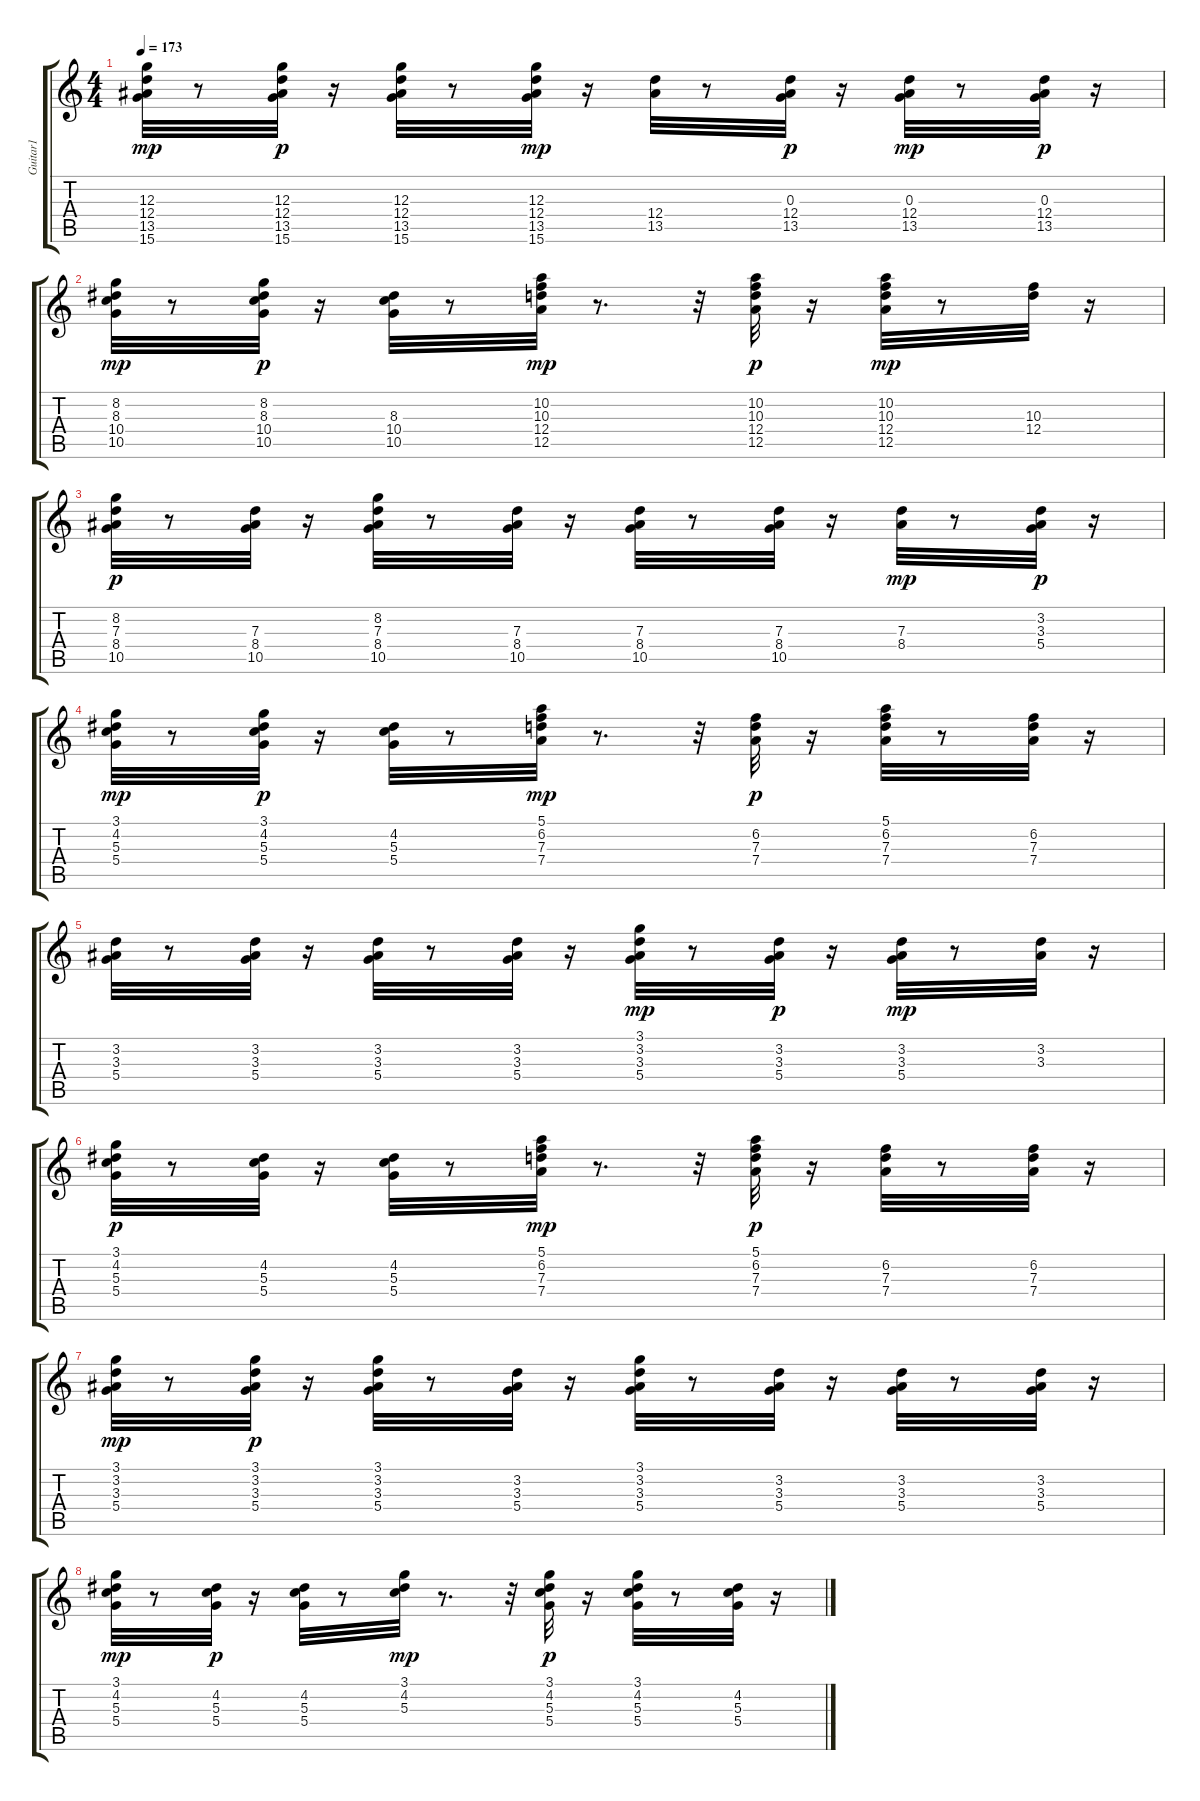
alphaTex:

\track ("Guitar1" "Guitar1") {instrument electricguitarclean}
\staff {score tabs}
\tuning (E4 B3 G3 D3 A2 E2) {hide}
\ts (4 4)
\tempo 173
\clef g2
\ks c
(12.3 12.4 13.5 15.6).32{dy mp} r.8 (12.3 12.4 13.5 15.6).32{dy p} r.16 (12.3 12.4 13.5 15.6).32 r.8 (12.3 12.4 13.5 15.6).32{dy mp} r.16 (12.4 13.5).32 r.8 (0.3 12.4 13.5).32{dy p} r.16 (0.3 12.4 13.5).32{dy mp} r.8 (0.3 12.4 13.5).32{dy p} r.16 |
(8.2 8.3 10.4 10.5).32{dy mp} r.8 (8.2 8.3 10.4 10.5).32{dy p} r.16 (8.3 10.4 10.5).32 r.8 (10.2 10.3 12.4 12.5).32{dy mp} r.8{d} r.32 (10.2 10.3 12.4 12.5).32{dy p} r.16 (10.2 10.3 12.4 12.5).32{dy mp} r.8 (10.3 12.4).32 r.16 |
(8.2 7.3 8.4 10.5).32{dy p} r.8 (7.3 8.4 10.5).32 r.16 (8.2 7.3 8.4 10.5).32 r.8 (7.3 8.4 10.5).32 r.16 (7.3 8.4 10.5).32 r.8 (7.3 8.4 10.5).32 r.16 (7.3 8.4).32{dy mp} r.8 (3.2 3.3 5.4).32{dy p} r.16 |
(3.1 4.2 5.3 5.4).32{dy mp} r.8 (3.1 4.2 5.3 5.4).32{dy p} r.16 (4.2 5.3 5.4).32 r.8 (5.1 6.2 7.3 7.4).32{dy mp} r.8{d} r.32 (6.2 7.3 7.4).32{dy p} r.16 (5.1 6.2 7.3 7.4).32 r.8 (6.2 7.3 7.4).32 r.16 |
(3.2 3.3 5.4).32 r.8 (3.2 3.3 5.4).32 r.16 (3.2 3.3 5.4).32 r.8 (3.2 3.3 5.4).32 r.16 (3.1 3.2 3.3 5.4).32{dy mp} r.8 (3.2 3.3 5.4).32{dy p} r.16 (3.2 3.3 5.4).32{dy mp} r.8 (3.2 3.3).32 r.16 |
(3.1 4.2 5.3 5.4).32{dy p} r.8 (4.2 5.3 5.4).32 r.16 (4.2 5.3 5.4).32 r.8 (5.1 6.2 7.3 7.4).32{dy mp} r.8{d} r.32 (5.1 6.2 7.3 7.4).32{dy p} r.16 (6.2 7.3 7.4).32 r.8 (6.2 7.3 7.4).32 r.16 |
(3.1 3.2 3.3 5.4).32{dy mp} r.8 (3.1 3.2 3.3 5.4).32{dy p} r.16 (3.1 3.2 3.3 5.4).32 r.8 (3.2 3.3 5.4).32 r.16 (3.1 3.2 3.3 5.4).32 r.8 (3.2 3.3 5.4).32 r.16 (3.2 3.3 5.4).32 r.8 (3.2 3.3 5.4).32 r.16 |
(3.1 4.2 5.3 5.4).32{dy mp} r.8 (4.2 5.3 5.4).32{dy p} r.16 (4.2 5.3 5.4).32 r.8 (3.1 4.2 5.3).32{dy mp} r.8{d} r.32 (3.1 4.2 5.3 5.4).32{dy p} r.16 (3.1 4.2 5.3 5.4).32 r.8 (4.2 5.3 5.4).32 r.16
